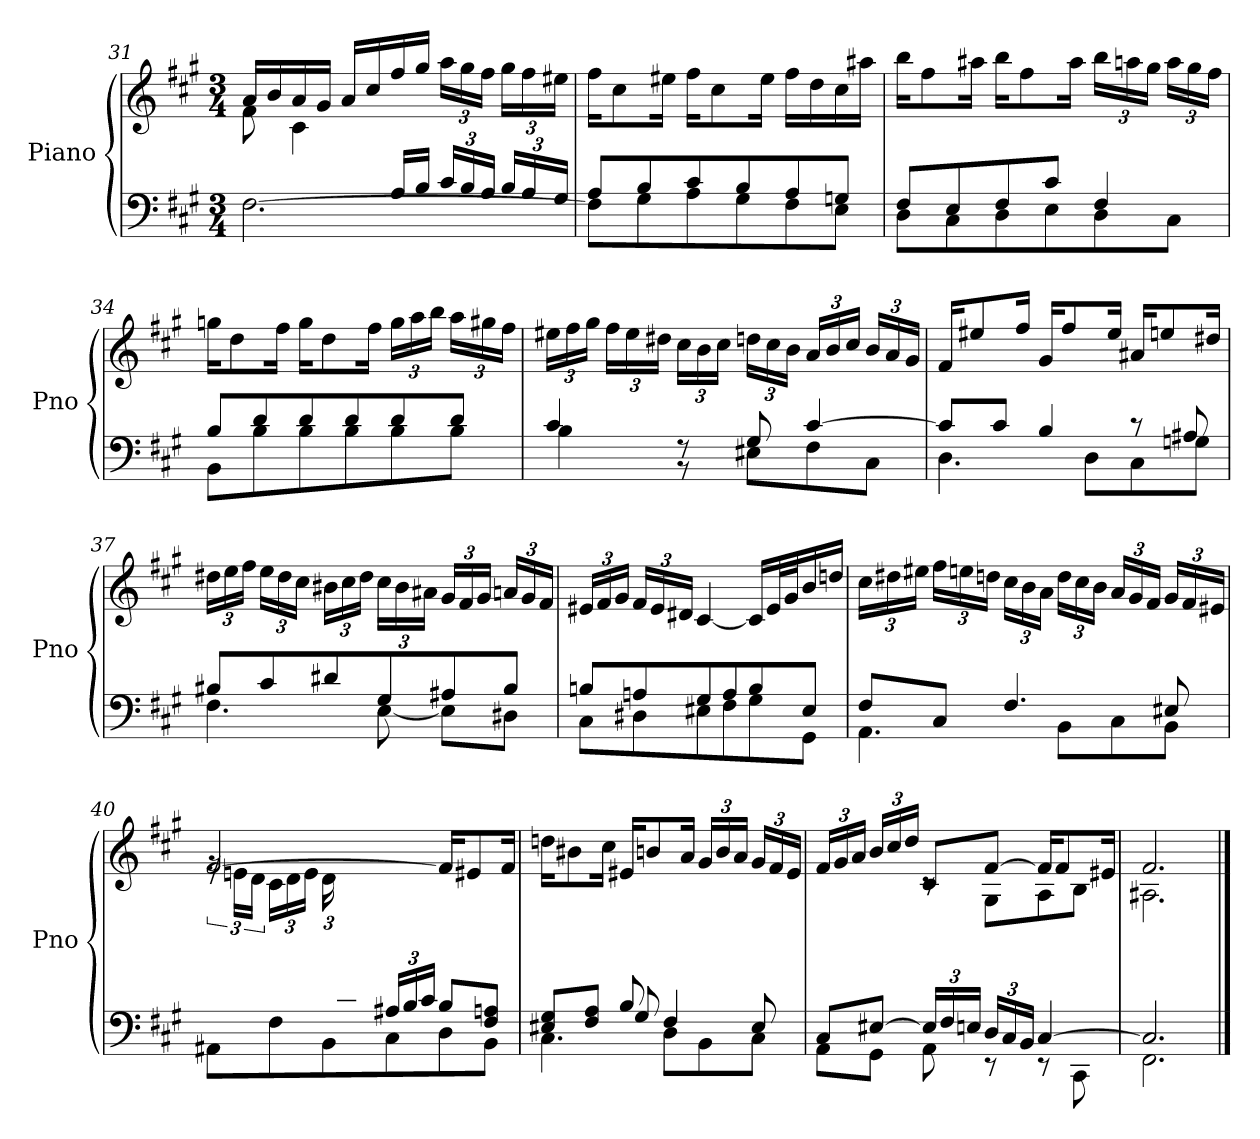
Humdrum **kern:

**kern	**kern
*part1	*part1
*staff2	*staff1
*I"Piano	*
*I'Pno	*
*clefF4	*clefG2
*k[f#c#g#]	*k[f#c#g#]
*M3/4	*M3/4
=31	=31
*^	*^
[2.F#\	4.ryy	16a/LL	8f#\
.	.	16b/	.
.	.	16a/	4c#\
.	.	16g#/JJ	.
.	.	16a/LL	.
.	.	16cc#/	.
.	16A/LL	16ff#/	4.ryy
.	16B/JJ	16gg#/JJ	.
*	*Xbrackettup	*Xbrackettup	*
.	24c#/LL	24aa\LL	.
.	24B/	24gg#\	.
.	24A/JJ	24ff#\JJ	.
.	24B/LL	24gg#\LL	.
.	24A/	24ff#\	.
.	24G#/JJ	24ee#X\JJ	.
*	*	*v	*v
=32	=32	=32
8A/L	8F#\L]	16ff#\KL
.	.	8cc#\
8B/	8G#\	.
.	.	16ee#X\Jk
8c#/	8A\	16ff#\KL
.	.	8cc#\
8B/	8G#\	.
.	.	16ee#\Jk
8A/	8F#\	16ff#\LL
.	.	16dd\
8Gn/J	8E\J	16cc#\
.	.	16aa#X\JJ
!!LO:LB:g=z
=33	=33	=33
8F#/L	8D\L	16bb\KL
.	.	8ff#\
8E/	8C#\	.
.	.	16aa#X\Jk
8F#/	8D\	16bb\KL
.	.	8ff#\
8c#/J	8E\	.
.	.	16aa#\Jk
4F#/	8D\	24bb\LL
.	.	24aan\
.	.	24gg#\JJ
.	8C#\J	24aa\LL
.	.	24gg#\
.	.	24ff#\JJ
=34	=34	=34
8B/L	8BB\L	16ggn\KL
.	.	8dd\
8d/	8B\	.
.	.	16ff#\Jk
8d/	8B\	16gg\KL
.	.	8dd\
8d/	8B\	.
.	.	16ff#\Jk
8d/	8B\	24gg\LL
.	.	24aa\
.	.	24bb\JJ
8d/J	8B\J	24aa\LL
.	.	24gg#X\
.	.	24ff#\JJ
!!LO:LB:g=z
=35	=35	=35
4c#/	4B\	24ee#X\LL
.	.	24ff#\
.	.	24gg#\JJ
.	.	24ff#\LL
.	.	24ee#\
.	.	24dd#X\JJ
8rBB	8rF	24cc#\LL
.	.	24b\
.	.	24cc#\JJ
8G#/	8E#X\L	24ddn\LL
.	.	24cc#\
.	.	24b\JJ
[4c#/	8F#\	24a/LL
.	.	24b/
.	.	24cc#/JJ
.	8C#\J	24b/LL
.	.	24a/
.	.	24g#/JJ
=36	=36	=36
8c#/L]	4.D\	16f#/KL
.	.	8ee#X/
8c#/J	.	.
.	.	16ff#/Jk
4B/	.	16g#/KL
.	.	8ff#/
.	8D\L	.
.	.	16ee#/Jk
8r	8C#\	16a#X/KL
.	.	8een/
8A#X/	8Gn\J	.
.	.	16dd#X/Jk
!!LO:LB:g=z
=37	=37	=37
8B#X/L	4.F#\	24dd#X\LL
.	.	24ee\
.	.	24ff#\JJ
8c#/	.	24ee\LL
.	.	24dd#\
.	.	24cc#\JJ
8d#X/	.	24b#X\LL
.	.	24cc#\
.	.	24dd#\JJ
8G#/	[8E\	24cc#\LL
.	.	24b#\
.	.	24a#X\JJ
8A#X/	8E\L]	24g#/LL
.	.	24f#/
.	.	24g#/JJ
8B#/J	8D#X\J	24an/LL
.	.	24g#/
.	.	24f#/JJ
=38	=38	=38
8Bn/L	8C#\L	24e#X/LL
.	.	24f#/
.	.	24g#/JJ
8An/	8D#X\	24f#/LL
.	.	24e#/
.	.	24d#X/JJ
8G#/	8E#X\	[4c#/
8A/	8F#\	.
8B/	8G#\	16c#/LL]
.	.	32e#/L
.	.	32g#/J
8E#/J	8GG#\J	16b/
.	.	16ddn/JJ
!!LO:LB:g=z
=39	=39	=39
8F#/L	4.AA\	24cc#\LL
.	.	24dd#X\
.	.	24ee#X\JJ
8C#/J	.	24ff#\LL
.	.	24een\
.	.	24ddn\JJ
4.F#/	.	24cc#\LL
.	.	24b\
.	.	24a\JJ
.	8BB\L	24dd\LL
.	.	24cc#\
.	.	24b\JJ
.	8C#\	24a/LL
.	.	24g#/
.	.	24f#/JJ
8E#X/	8BB\J	24g#/LL
.	.	24f#/
.	.	24e#X/JJ
=40	=40	=40
*	*	*^
*	*	*	*brackettup
24%7ryy	8AA#X\L	[2f#/	24rg
.	.	.	24en\LL
.	.	.	24d\JJ
*	*	*	*Xbrackettup
.	8F#\	.	24c#\LL
.	.	.	24d\
.	.	.	24e\JJ
.	8BB\	.	24d\LL
24c#/	.	.	24%11ryy
24B/JJ	.	.	.
24A#X/LL	8C#\	.	.
24B/	.	.	.
24c#/JJ	.	.	.
8B/L	8D\	16f#/KL]	.
.	.	8e#X/	.
8F#/ 8An/J	8BB\J	.	.
.	.	16f#/Jk	.
*	*	*v	*v
!!LO:LB:g=z
=41	=41	=41
*	*^	*
8E#X/ 8G#/L	4.C#\	4ryy	16ddn\KL
.	.	.	8b#X\
8F#/ 8A/J	.	.	.
.	.	.	16cc#\Jk
8B/	.	8G#/	16e#X/KL
.	.	.	8bn/
4F#/	8D\L	4.ryy	.
.	.	.	16a/Jk
.	8BB\	.	24g#/LL
.	.	.	24b/
.	.	.	24a/JJ
8E#/	8C#\J	.	24g#/LL
.	.	.	24f#/
.	.	.	24e#/JJ
*	*v	*v	*
=42	=42	=42
*	*	*^
8C#/L	8AA\L	24f#/LL	4ryy
.	.	24g#/	.
.	.	24a/JJ	.
[8E#X/J	8GG#\J	24b/LL	.
.	.	24cc#/	.
.	.	24dd/JJ	.
24E#/LL]	8AA\	8c#/L	8rc
24F#/	.	.	.
24En/JJ	.	.	.
24D/LL	8r	[8f#/J	8G#\L
24C#/	.	.	.
24BB/JJ	.	.	.
[4C#/	8r	16f#/KL]	8A\
.	.	8f#/	.
.	8CC#\	.	8B\J
.	.	16e#X/Jk	.
=43	=43	=43	=43
2.C#/]	2.FF#\	2.f#/	2.A#X\
*v	*v	*	*
*	*v	*v
==	==
*-	*-
